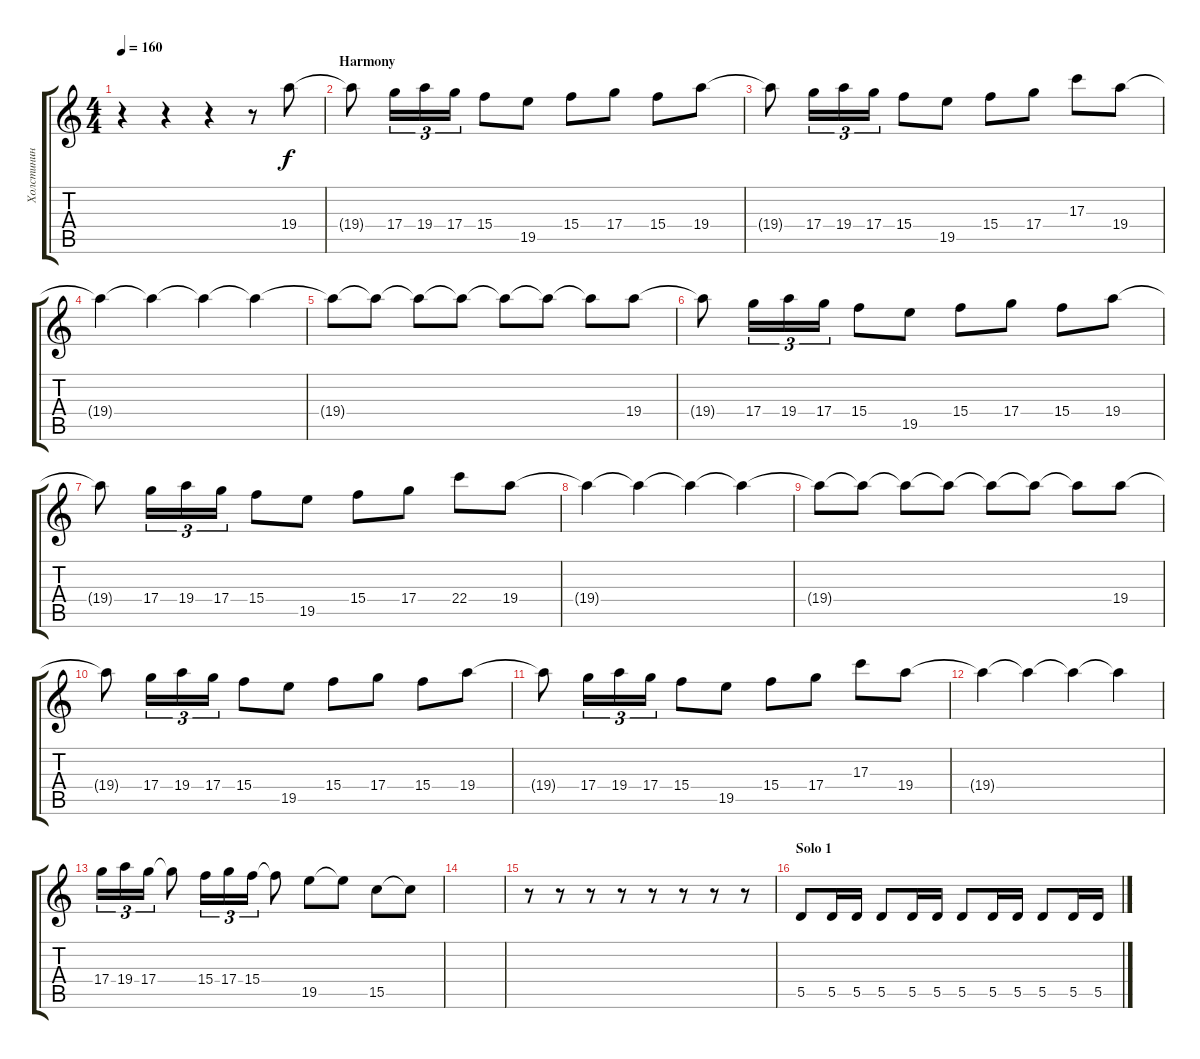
\track ("Холстинин (Guitar 2)" "Холстинин ") {instrument distortionguitar}
\staff {score tabs}
\tuning (E4 B3 G3 D3 A2 E2) {hide}
\ts (4 4)
\tempo 160
\clef g2
\ks c
r.4{dy f} r.4 r.4 r.8 19.4.8 |
\section ("" "Harmony")
19.4{t}.8 17.4.16{tu (3 2)} 19.4.16{tu (3 2)} 17.4.16{tu (3 2)} 15.4.8 19.5.8 15.4.8 17.4.8 15.4.8 19.4.8 |
19.4{t}.8 17.4.16{tu (3 2)} 19.4.16{tu (3 2)} 17.4.16{tu (3 2)} 15.4.8 19.5.8 15.4.8 17.4.8 17.3.8 19.4.8 |
19.4{t}.4 19.4{t}.4 19.4{t}.4 19.4{t}.4 |
19.4{t}.8 19.4{t}.8 19.4{t}.8 19.4{t}.8 19.4{t}.8 19.4{t}.8 19.4{t}.8 19.4.8 |
19.4{t}.8 17.4.16{tu (3 2)} 19.4.16{tu (3 2)} 17.4.16{tu (3 2)} 15.4.8 19.5.8 15.4.8 17.4.8 15.4.8 19.4.8 |
19.4{t}.8 17.4.16{tu (3 2)} 19.4.16{tu (3 2)} 17.4.16{tu (3 2)} 15.4.8 19.5.8 15.4.8 17.4.8 22.4.8 19.4.8 |
19.4{t}.4 19.4{t}.4 19.4{t}.4 19.4{t}.4 |
19.4{t}.8 19.4{t}.8 19.4{t}.8 19.4{t}.8 19.4{t}.8 19.4{t}.8 19.4{t}.8 19.4.8 |
19.4{t}.8 17.4.16{tu (3 2)} 19.4.16{tu (3 2)} 17.4.16{tu (3 2)} 15.4.8 19.5.8 15.4.8 17.4.8 15.4.8 19.4.8 |
19.4{t}.8 17.4.16{tu (3 2)} 19.4.16{tu (3 2)} 17.4.16{tu (3 2)} 15.4.8 19.5.8 15.4.8 17.4.8 17.3.8 19.4.8 |
19.4{t}.4 19.4{t}.4 19.4{t}.4 19.4{t}.4 |
17.4.16{tu (3 2)} 19.4.16{tu (3 2)} 17.4.16{tu (3 2)} 17.4{t}.8 15.4.16{tu (3 2)} 17.4.16{tu (3 2)} 15.4.16{tu (3 2)} 15.4{t}.8 19.5.8 19.5{t}.8 15.5.8 15.5{t}.8 |
|
r.8 r.8 r.8 r.8 r.8 r.8 r.8 r.8 |
\section ("" "Solo 1")
5.5.8 5.5.16 5.5.16 5.5.8 5.5.16 5.5.16 5.5.8 5.5.16 5.5.16 5.5.8 5.5.16 5.5.16
